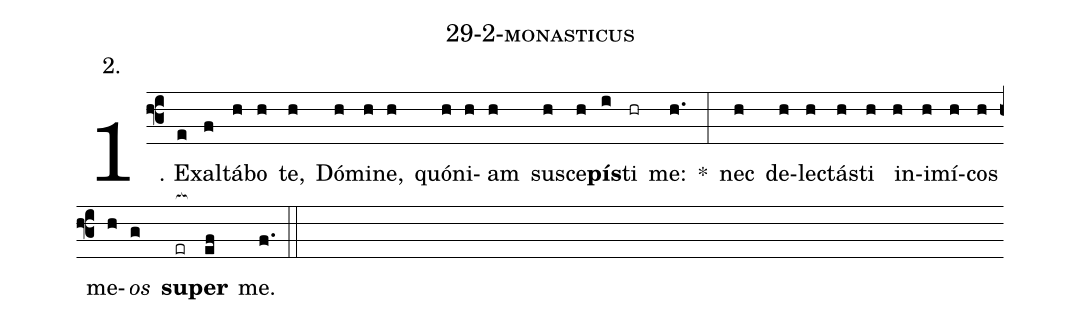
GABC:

name: 29-2-monasticus;
annotation: 2.;
%%
(f3)1. Ex(e)al(f)tá(h)bo(h) te,(h) Dó(h)mi(h)ne,(h) quón(h)i(h)am(h) su(h)sce(h)<b>pís</b>(i)ti(hr) me:(h.) *(:) nec(h) de(h)lec(h)tás(h)ti(h) in(h)i(h)mí(h)cos(h) me(h)<i>os</i>(g) <b>su</b>(er[ocb:1{])<b>per</b>(ef[ocb:0}]) me.(f.) (::)
